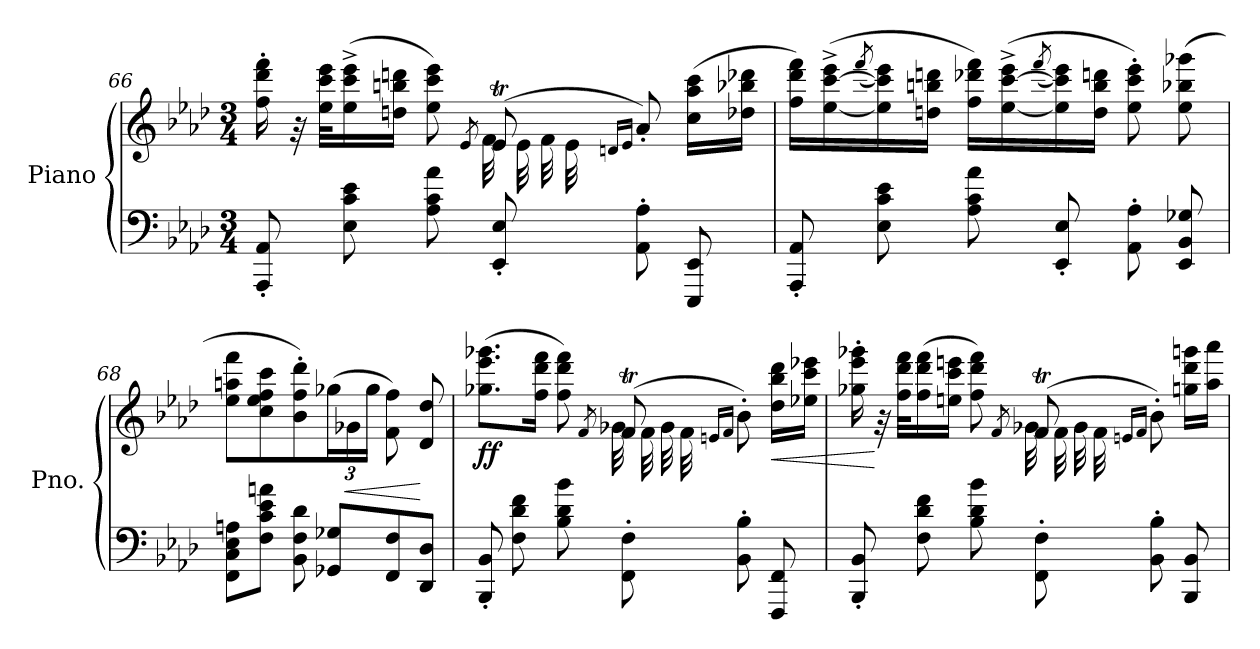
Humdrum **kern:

**kern	**kern	**dynam
*part1	*part1	*part1
*staff2	*staff1	*staff1/2
*I"Piano	*	*
*I'Pno.	*	*
!!LO:LB:g=z
*clefF4	*clefG2	*
*k[b-e-a-d-]	*k[b-e-a-d-]	*
*M3/4	*M3/4	*
=66	=66	=66
*	*^	*
8AAA-/' 8AA-/'	16ryy	16ff\' 16ddd-\' 16fff\'	.
.	32rg	32ryy	.
.	32ryy	32ee-\ 32ccc\ 32eee-\KLL	.
8E-\ 8c\ 8e-\	8ryy	(>16ee-\^ 16ccc\^ 16eee-\^	.
.	.	16ddn\ 16bbn\ 16dddn\JJ	.
8A-\ 8c\ 8a-\	8ryy	8ee-\ 8ccc\ 8eee-\)	.
.	8qe-/	.	.
8EE-/' 8E-/'	(8e-T/	32f	.
.	.	32e-	.
.	.	32f	.
.	.	32e-	.
.	16qdn/LL	.	.
.	16qe-/JJ	.	.
8AA-\' 8A-\'	8a-'/)	4ryy	.
8EEE-/ 8EE-/	(>16cc\ 16aa-\ 16ccc\LL	.	.
.	16dd-X\ 16bb-X\ 16ddd-X\JJ	.	.
*	*v	*v	*
=67	=67	=67
8AAA-/' 8AA-/'	16ff\ 16ddd-\ 16fff\LL)	.
.	([16ee-\^ [16ccc\^ 16eee-\^	.
.	(>8qfff/	.
8E-\ 8c\ 8e-\	16ee-\] 16ccc\] 16eee-\)	.
.	16ddn\ 16bbn\ 16dddn\JJ	.
8A-\ 8c\ 8a-\	16ff\ 16ddd-X\ 16fff\LL)	.
.	([16ee-\^ [16ccc\^ 16eee-\^	.
.	(>8qfff/	.
8EE-/' 8E-/'	16ee-\] 16ccc\] 16eee-\)	.
.	16dd\ 16bb\ 16dddn\JJ	.
8AA-\' 8A-\'	8ee-\' 8ccc\' 8eee-\')	.
8EE-/ 8BB-/ 8G-X/	(8ee-\ 8bb-X\ 8ggg-X\	.
!!LO:LB:g=z
=68	=68	=68
8FF\ 8C\ 8E-\ 8An\L	8ee-\ 8aan\ 8fff\L	.
8F\ 8c\ 8e-\ 8an\J	8cc\ 8ee-\ 8ff\ 8ccc\	.
8BB-\ 8F\ 8d-\	8b-\' 8ff\' 8ddd-\')	.
*	*Xbrackettup	*
8GG-X/ 8G-X/L	(>24gg-X\L	.
!	!	!LO:HP:b
.	24g-X\	<
.	24gg-\JJ	.
8FF/ 8F/	8f\ 8ff\)	.
8DD-/ 8D-/J	8d-/ 8dd-/	[
!!LO:LB:g=z
=69	=69	=69
*	*^	*
!	!	!	!LO:DY:b
8BBB-/' 8BB-/'	(>8.gg-X\ 8.eee-\ 8.ggg-X\L	4.ryy	ff
8F\ 8d-\ 8f\	.	.	.
.	16ff\ 16ddd-\ 16fff\Jk	.	.
8B-\ 8d-\ 8b-\	8ff\ 8ddd-\ 8fff\)	.	.
.	8qf/	.	.
8FF\' 8F\'	(8fT/	32g-X	.
.	.	32f	.
.	.	32g-	.
.	.	32f	.
.	16qen/LL	.	.
.	16qf/JJ	.	.
8BB-\' 8B-\'	8b-'\)	4ryy	.
!	!	!	!LO:HP:b
8FFF/ 8FF/	16dd-\ 16bb-\ 16ddd-\LL	.	<
.	16ee-X\ 16ccc\ 16eee-X\JJ	.	.
=70	=70	=70	=70
8BBB-/' 8BB-/'	16ryy	16gg-X\' 16eee-\' 16ggg-X\'	.
.	32rg	32ryy	[
.	32ryy	32ff\ 32ddd-\ 32fff\KLL	.
8F\ 8d-\ 8f\	8ryy	(>16ff\ 16ddd-\ 16fff\	.
.	.	16een\ 16ccc\ 16eeen\JJ	.
8B-\ 8d-\ 8b-\	8ryy	8ff\ 8ddd-\ 8fff\)	.
.	8qf/	.	.
8FF\' 8F\'	(8fT/	32g-X	.
.	.	32f	.
.	.	32g-	.
.	.	32f	.
.	16qen/LL	.	.
.	16qf/JJ	.	.
8BB-\' 8B-\'	8b-'\)	8ryy	.
8BBB-/ 8BB-/	8ryy	16ggn\ 16ddd-\ 16gggn\LL	.
.	.	16aa-\ 16aaa-\JJ	.
*	*v	*v	*
=	=	=
*-	*-	*-
